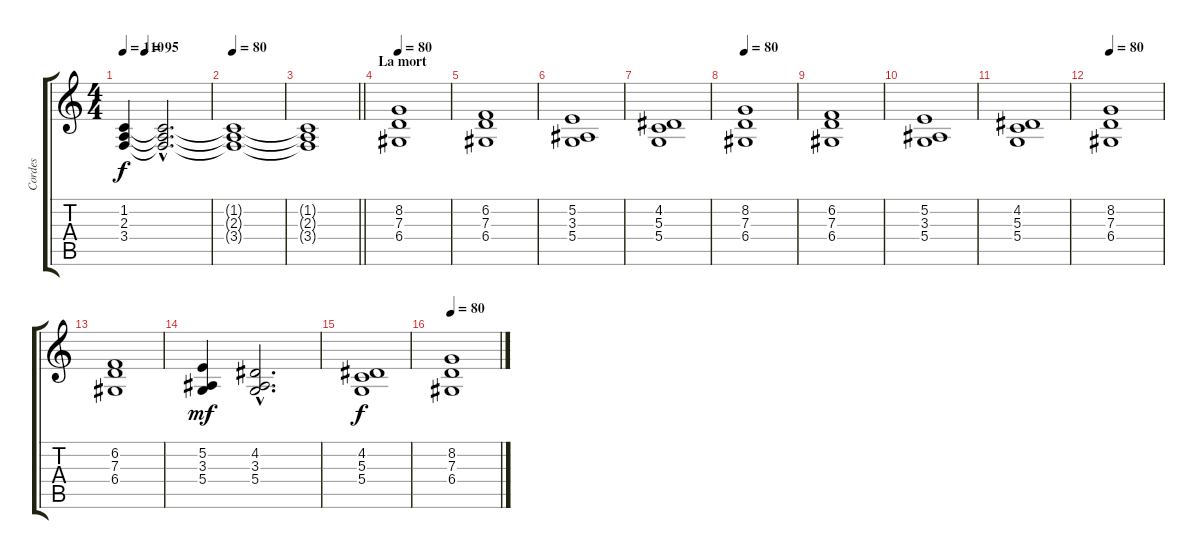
\track ("Cordes" "Cordes") {instrument stringensemble2}
\staff {score tabs}
\tuning (E4 B3 G3 D3 A2 E2) {hide}
\ts (4 4)
\tempo 110
\tempo (95 0.25)
\clef g2
\ks c
(1.2{t} 2.3{t} 3.4{t}).4{dy f} (1.2{hac t} 2.3{hac t} 3.4{hac t}).2{d} |
\tempo 80
(1.2{t} 2.3{t} 3.4{t}).1{volume 6} |
\barLineRight lightlight
(1.2{t} 2.3{t} 3.4{t}).1{volume 0} |
\section ("" "La mort")
\tempo 80
(8.2 7.3 6.4).1{volume 7 instrument stringensemble1} |
(6.2 7.3 6.4).1 |
(5.2 3.3 5.4).1 |
(4.2 5.3 5.4).1 |
\tempo 80
(8.2 7.3 6.4).1{volume 7 instrument stringensemble1} |
(6.2 7.3 6.4).1 |
(5.2 3.3 5.4).1 |
(4.2 5.3 5.4).1 |
\tempo 80
(8.2 7.3 6.4).1{volume 7 instrument stringensemble1} |
(6.2 7.3 6.4).1 |
(5.2 3.3 5.4).4{dy mf} (4.2{hac} 3.3{hac} 5.4{hac}).2{d} |
(4.2 5.3 5.4).1{dy f} |
\tempo 80
(8.2 7.3 6.4).1{volume 7 instrument stringensemble1}
